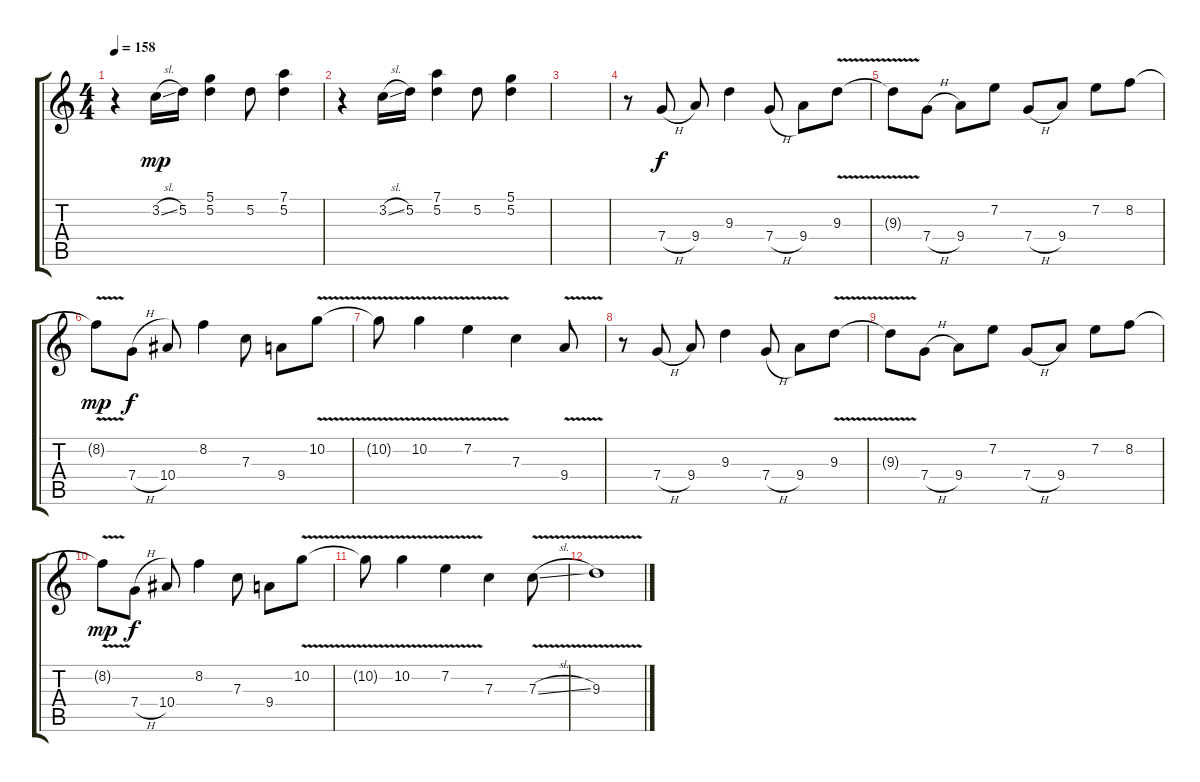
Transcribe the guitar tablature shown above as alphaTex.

\track ("  " "  ") {instrument electricguitarjazz}
\staff {score tabs}
\tuning (D4 A3 F3 C3 G2 D2) {hide}
\ts (4 4)
\tempo 158
\clef g2
\ks c
r.4{dy mp} 3.2{sl}.16 5.2.16 (5.1 5.2).4 5.2.8 (7.1 5.2).4 |
r.4 3.2{sl}.16 5.2.16 (7.1 5.2).4 5.2.8 (5.1 5.2).4 |
|
r.8 7.4{h}.8{dy f} 9.4.8 9.3.4 7.4{h}.8 9.4.8 9.3{v}.8 |
9.3{t}.8 7.4{h}.8 9.4.8 7.2.8 7.4{h}.8 9.4.8 7.2.8 8.2.8 |
8.2{v t}.8{dy mp} 7.4{h}.8{dy f} 10.4.8 8.2.4 7.3.8 9.4.8 10.2{v}.8 |
10.2{t}.8 10.2{v}.4 7.2{v}.4 7.3.4 9.4{v}.8 |
r.8 7.4{h}.8 9.4.8 9.3.4 7.4{h}.8 9.4.8 9.3{v}.8 |
9.3{t}.8 7.4{h}.8 9.4.8 7.2.8 7.4{h}.8 9.4.8 7.2.8 8.2.8 |
8.2{v t}.8{dy mp} 7.4{h}.8{dy f} 10.4.8 8.2.4 7.3.8 9.4.8 10.2{v}.8 |
10.2{t}.8 10.2{v}.4 7.2{v}.4 7.3.4 7.3{v sl}.8 |
9.3{v}.1
